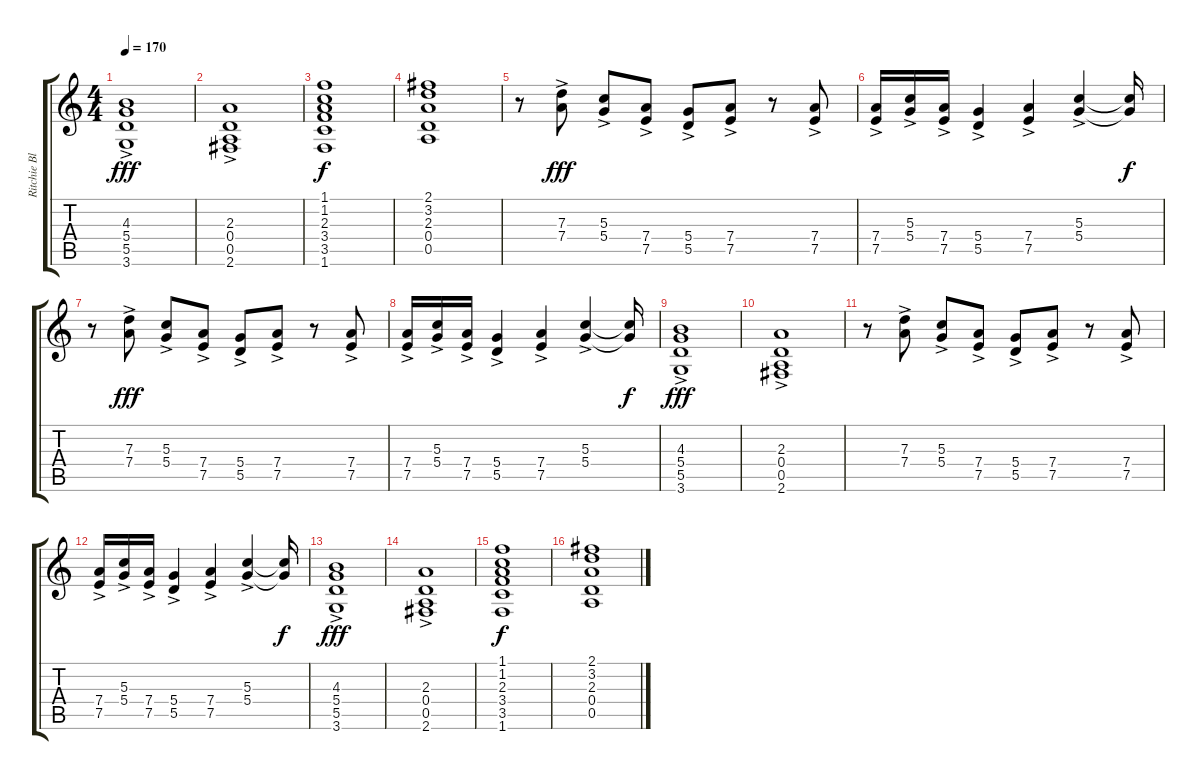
\track ("Ritchie Blackmore" "Ritchie Bl") {instrument distortionguitar}
\staff {score tabs}
\tuning (E4 B3 G3 D3 A2 E2) {hide}
\ts (4 4)
\tempo 170
\clef g2
\ks c
(4.3{ac} 5.4{ac} 5.5{ac} 3.6{ac}).1{dy fff} |
(2.3{ac} 0.4 0.5{ac} 2.6{ac}).1 |
(1.1 1.2 2.3 3.4 3.5 1.6).1{dy f} |
(2.1 3.2 2.3 0.4 0.5).1 |
r.8 (7.3{ac} 7.4).8{dy fff} (5.3{ac} 5.4).8 (7.4{ac} 7.5).8 (5.4{ac} 5.5).8 (7.4{ac} 7.5).8 r.8 (7.4{ac} 7.5).8 |
(7.4{ac} 7.5).16 (5.3{ac} 5.4).16 (7.4{ac} 7.5).16 (5.4{ac} 5.5).4 (7.4{ac} 7.5{ac}).4 (5.3{ac} 5.4{ac}).4 (5.3{t} 5.4{t}).16{dy f} |
r.8 (7.3{ac} 7.4).8{dy fff} (5.3{ac} 5.4).8 (7.4{ac} 7.5).8 (5.4{ac} 5.5).8 (7.4{ac} 7.5).8 r.8 (7.4{ac} 7.5).8 |
(7.4{ac} 7.5).16 (5.3{ac} 5.4).16 (7.4{ac} 7.5).16 (5.4{ac} 5.5).4 (7.4{ac} 7.5{ac}).4 (5.3{ac} 5.4{ac}).4 (5.3{t} 5.4{t}).16{dy f} |
(4.3{ac} 5.4{ac} 5.5{ac} 3.6{ac}).1{dy fff} |
(2.3{ac} 0.4 0.5{ac} 2.6{ac}).1 |
r.8 (7.3{ac} 7.4).8 (5.3{ac} 5.4).8 (7.4{ac} 7.5).8 (5.4{ac} 5.5).8 (7.4{ac} 7.5).8 r.8 (7.4{ac} 7.5).8 |
(7.4{ac} 7.5).16 (5.3{ac} 5.4).16 (7.4{ac} 7.5).16 (5.4{ac} 5.5).4 (7.4{ac} 7.5{ac}).4 (5.3{ac} 5.4{ac}).4 (5.3{t} 5.4{t}).16{dy f} |
(4.3{ac} 5.4{ac} 5.5{ac} 3.6{ac}).1{dy fff} |
(2.3{ac} 0.4 0.5{ac} 2.6{ac}).1 |
(1.1 1.2 2.3 3.4 3.5 1.6).1{dy f} |
(2.1 3.2 2.3 0.4 0.5).1
